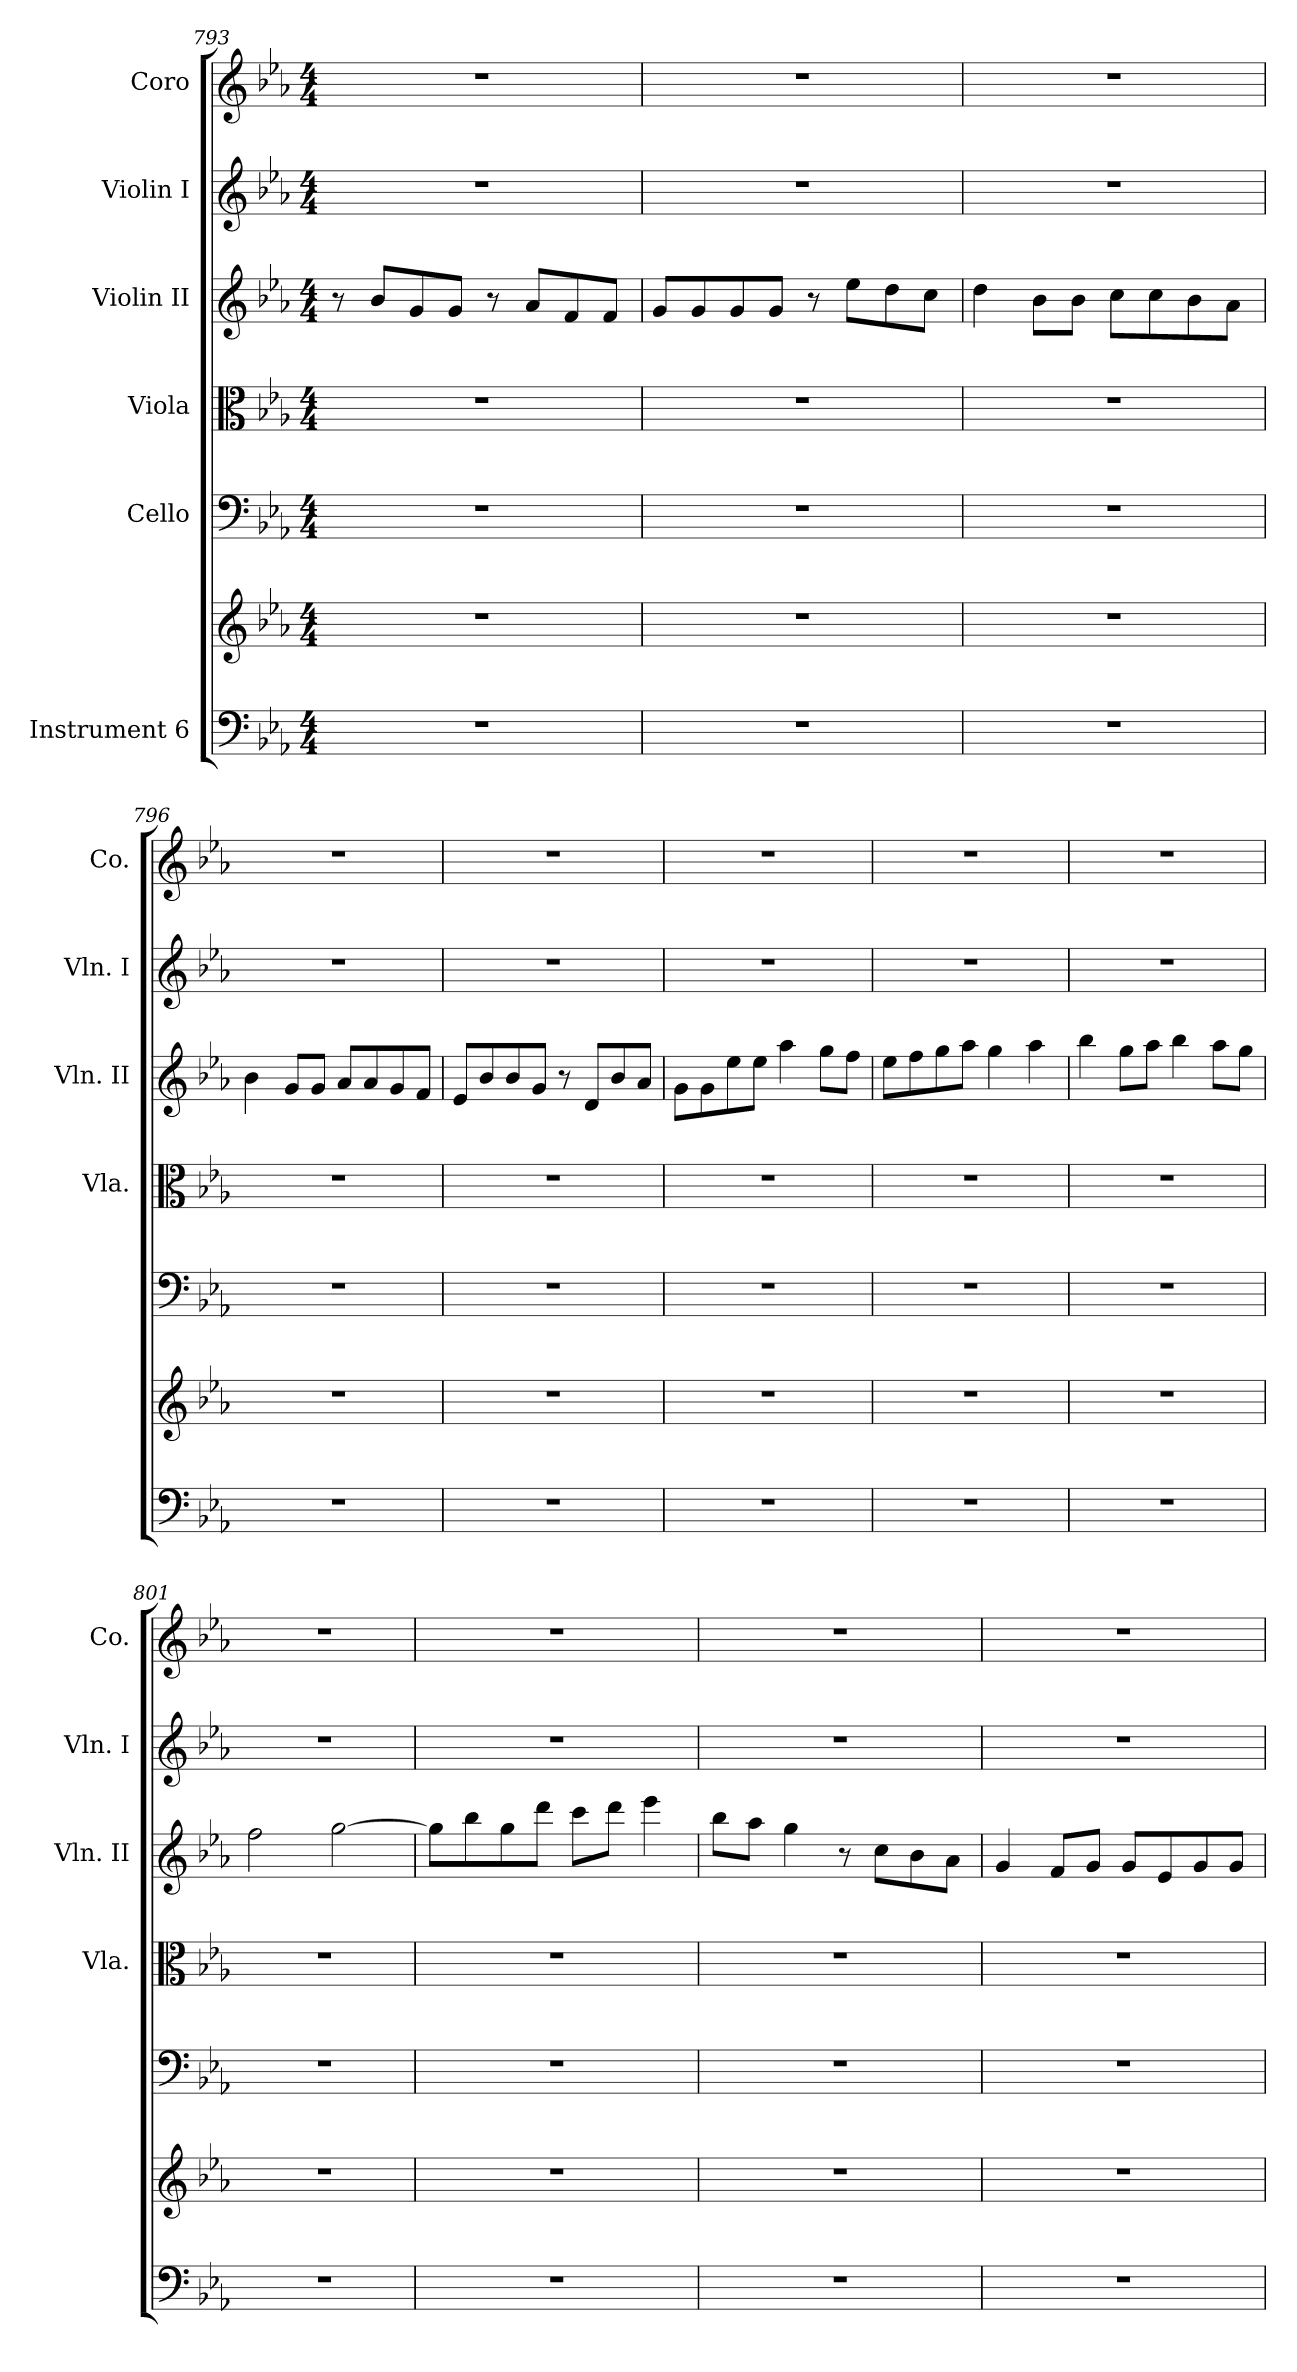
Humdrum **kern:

**kern	**kern	**kern	**kern	**kern	**kern	**kern
*part6	*part6	*part5	*part4	*part3	*part2	*part1
*staff7	*staff6	*staff5	*staff4	*staff3	*staff2	*staff1
*I"Instrument 6	*	*I"Cello	*I"Viola	*I"Violin II	*I"Violin I	*I"Coro
*	*	*	*I'Vla.	*I'Vln. II	*I'Vln. I	*I'Co.
!!LO:LB:g=z
*clefF4	*clefG2	*clefF4	*clefC3	*clefG2	*clefG2	*clefG2
*k[b-e-a-]	*k[b-e-a-]	*k[b-e-a-]	*k[b-e-a-]	*k[b-e-a-]	*k[b-e-a-]	*k[b-e-a-]
*E-:	*E-:	*E-:	*E-:	*E-:	*E-:	*E-:
*M4/4	*M4/4	*M4/4	*M4/4	*M4/4	*M4/4	*M4/4
=793	=793	=793	=793	=793	=793	=793
1r	1r	1r	1r	8r	1r	1r
.	.	.	.	8b-/L	.	.
.	.	.	.	8g/	.	.
.	.	.	.	8g/J	.	.
.	.	.	.	8r	.	.
.	.	.	.	8a-/L	.	.
.	.	.	.	8f/	.	.
.	.	.	.	8f/J	.	.
=794	=794	=794	=794	=794	=794	=794
1r	1r	1r	1r	8g/L	1r	1r
.	.	.	.	8g/	.	.
.	.	.	.	8g/	.	.
.	.	.	.	8g/J	.	.
.	.	.	.	8r	.	.
.	.	.	.	8ee-\L	.	.
.	.	.	.	8dd\	.	.
.	.	.	.	8cc\J	.	.
=795	=795	=795	=795	=795	=795	=795
1r	1r	1r	1r	4dd\	1r	1r
.	.	.	.	8b-\L	.	.
.	.	.	.	8b-\J	.	.
.	.	.	.	8cc\L	.	.
.	.	.	.	8cc\	.	.
.	.	.	.	8b-\	.	.
.	.	.	.	8a-\J	.	.
=796	=796	=796	=796	=796	=796	=796
1r	1r	1r	1r	4b-\	1r	1r
.	.	.	.	8g/L	.	.
.	.	.	.	8g/J	.	.
.	.	.	.	8a-/L	.	.
.	.	.	.	8a-/	.	.
.	.	.	.	8g/	.	.
.	.	.	.	8f/J	.	.
=797	=797	=797	=797	=797	=797	=797
1r	1r	1r	1r	8e-/L	1r	1r
.	.	.	.	8b-/	.	.
.	.	.	.	8b-/	.	.
.	.	.	.	8g/J	.	.
.	.	.	.	8r	.	.
.	.	.	.	8d/L	.	.
.	.	.	.	8b-/	.	.
.	.	.	.	8a-/J	.	.
!!LO:LB:g=z
=798	=798	=798	=798	=798	=798	=798
1r	1r	1r	1r	8g\L	1r	1r
.	.	.	.	8g\	.	.
.	.	.	.	8ee-\	.	.
.	.	.	.	8ee-\J	.	.
.	.	.	.	4aa-\	.	.
.	.	.	.	8gg\L	.	.
.	.	.	.	8ff\J	.	.
=799	=799	=799	=799	=799	=799	=799
1r	1r	1r	1r	8ee-\L	1r	1r
.	.	.	.	8ff\	.	.
.	.	.	.	8gg\	.	.
.	.	.	.	8aa-\J	.	.
.	.	.	.	4gg\	.	.
.	.	.	.	4aa-\	.	.
=800	=800	=800	=800	=800	=800	=800
1r	1r	1r	1r	4bb-\	1r	1r
.	.	.	.	8gg\L	.	.
.	.	.	.	8aa-\J	.	.
.	.	.	.	4bb-\	.	.
.	.	.	.	8aa-\L	.	.
.	.	.	.	8gg\J	.	.
=801	=801	=801	=801	=801	=801	=801
1r	1r	1r	1r	2ff\	1r	1r
.	.	.	.	[>2gg\	.	.
=802	=802	=802	=802	=802	=802	=802
1r	1r	1r	1r	8gg\L]	1r	1r
.	.	.	.	8bb-\	.	.
.	.	.	.	8gg\	.	.
.	.	.	.	8ddd\J	.	.
.	.	.	.	8ccc\L	.	.
.	.	.	.	8ddd\J	.	.
.	.	.	.	4eee-\	.	.
!!LO:LB:g=z
=803	=803	=803	=803	=803	=803	=803
1r	1r	1r	1r	8bb-\L	1r	1r
.	.	.	.	8aa-\J	.	.
.	.	.	.	4gg\	.	.
.	.	.	.	8r	.	.
.	.	.	.	8cc\L	.	.
.	.	.	.	8b-\	.	.
.	.	.	.	8a-\J	.	.
=804	=804	=804	=804	=804	=804	=804
1r	1r	1r	1r	4g/	1r	1r
.	.	.	.	8f/L	.	.
.	.	.	.	8g/J	.	.
.	.	.	.	8g/L	.	.
.	.	.	.	8e-/	.	.
.	.	.	.	8g/	.	.
.	.	.	.	8g/J	.	.
=	=	=	=	=	=	=
*-	*-	*-	*-	*-	*-	*-
